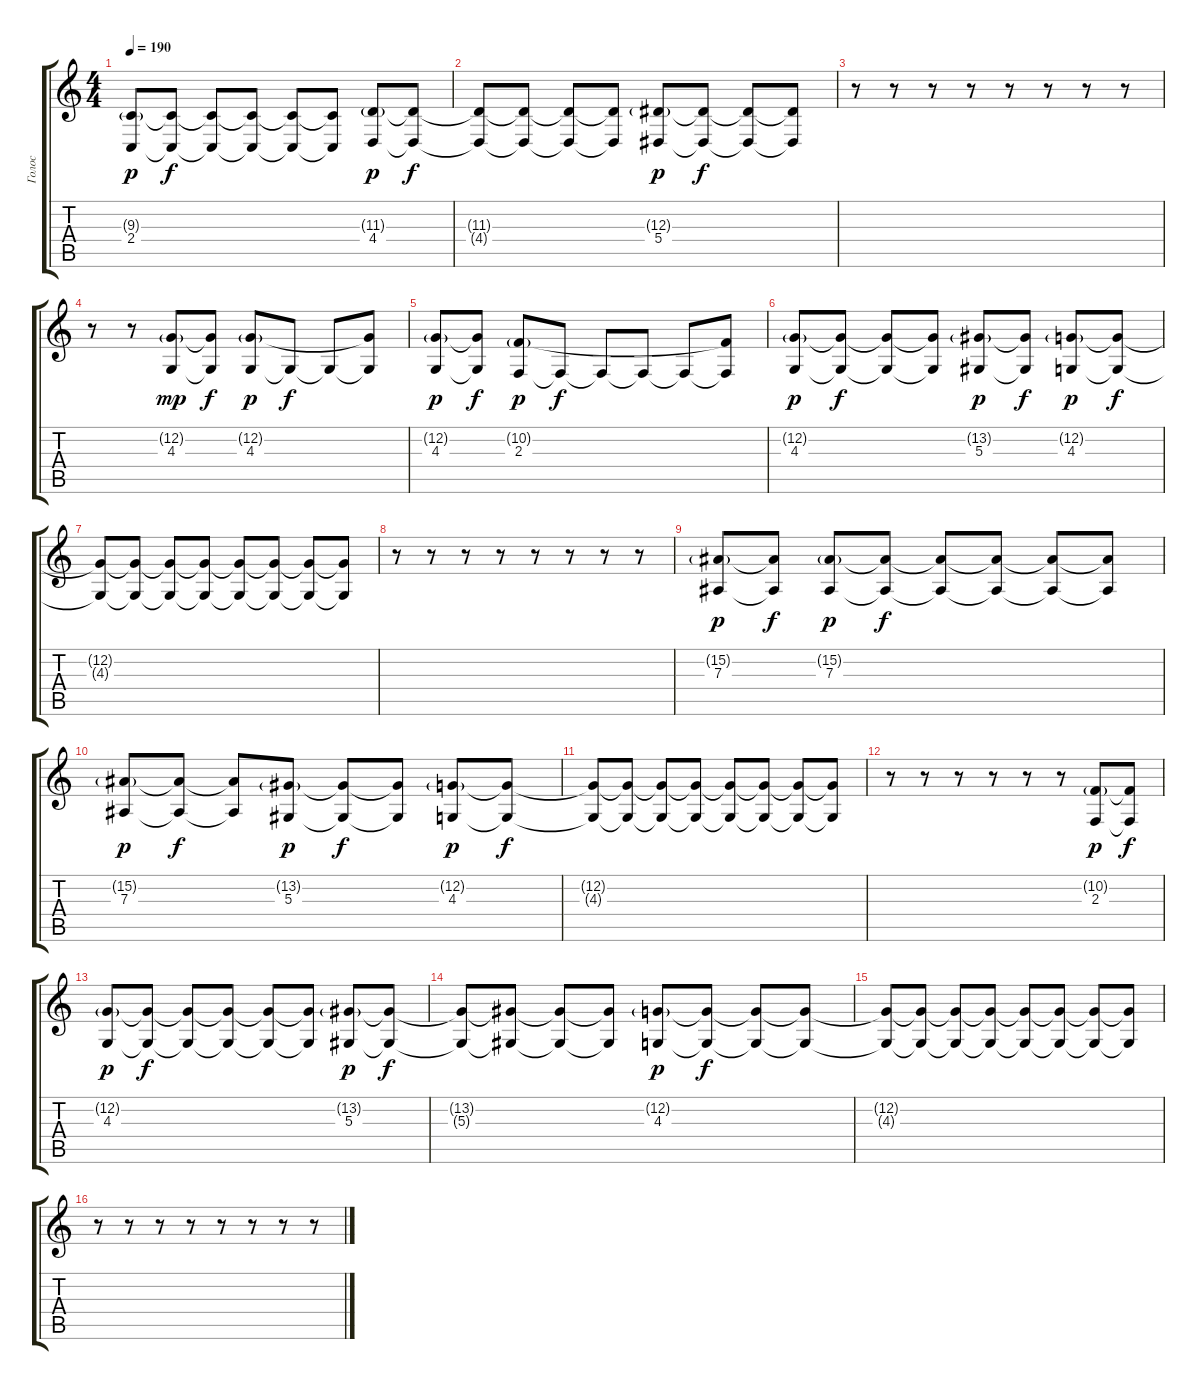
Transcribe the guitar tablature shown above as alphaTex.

\track ("Голос" "Голос") {instrument baritonesax}
\staff {score tabs}
\tuning (C4 G3 Eb3 Bb2 F2 C2) {hide}
\ts (4 4)
\tempo 190
\clef g2
\ks c
(9.3{g} 2.4).8{dy p} (9.3{t} 2.4{t}).8{dy f} (9.3{t} 2.4{t}).8 (9.3{t} 2.4{t}).8 (9.3{t} 2.4{t}).8 (9.3{t} 2.4{t}).8 (11.3{g} 4.4).8{dy p} (11.3{t} 4.4{t}).8{dy f} |
(11.3{t} 4.4{t}).8 (11.3{t} 4.4{t}).8 (11.3{t} 4.4{t}).8 (11.3{t} 4.4{t}).8 (12.3{g} 5.4).8{dy p} (12.3{t} 5.4{t}).8{dy f} (12.3{t} 5.4{t}).8 (12.3{t} 5.4{t}).8 |
r.8 r.8 r.8 r.8 r.8 r.8 r.8 r.8 |
r.8 r.8 (12.2{g} 4.3).8{dy mp} (12.2{t} 4.3{t}).8{dy f} (12.2{g} 4.3).8{dy p} 4.3{t}.8{dy f} 4.3{t}.8 (12.2{t} 4.3{t}).8 |
(12.2{g} 4.3).8{dy p} (12.2{t} 4.3{t}).8{dy f} (10.2{g} 2.3).8{dy p} 2.3{t}.8{dy f} 2.3{t}.8 2.3{t}.8 2.3{t}.8 (10.2{t} 2.3{t}).8 |
(12.2{g} 4.3).8{dy p} (12.2{t} 4.3{t}).8{dy f} (12.2{t} 4.3{t}).8 (12.2{t} 4.3{t}).8 (13.2{g} 5.3).8{dy p} (13.2{t} 5.3{t}).8{dy f} (12.2{g} 4.3).8{dy p} (12.2{t} 4.3{t}).8{dy f} |
(12.2{t} 4.3{t}).8 (12.2{t} 4.3{t}).8 (12.2{t} 4.3{t}).8 (12.2{t} 4.3{t}).8 (12.2{t} 4.3{t}).8 (12.2{t} 4.3{t}).8 (12.2{t} 4.3{t}).8 (12.2{t} 4.3{t}).8 |
r.8 r.8 r.8 r.8 r.8 r.8 r.8 r.8 |
(15.2{g} 7.3).8{dy p} (15.2{t} 7.3{t}).8{dy f} (15.2{g} 7.3).8{dy p} (15.2{t} 7.3{t}).8{dy f} (15.2{t} 7.3{t}).8 (15.2{t} 7.3{t}).8 (15.2{t} 7.3{t}).8 (15.2{t} 7.3{t}).8 |
(15.2{g} 7.3).8{dy p} (15.2{t} 7.3{t}).8{dy f} (15.2{t} 7.3{t}).8 (13.2{g} 5.3).8{dy p} (13.2{t} 5.3{t}).8{dy f} (13.2{t} 5.3{t}).8 (12.2{g} 4.3).8{dy p} (12.2{t} 4.3{t}).8{dy f} |
(12.2{t} 4.3{t}).8 (12.2{t} 4.3{t}).8 (12.2{t} 4.3{t}).8 (12.2{t} 4.3{t}).8 (12.2{t} 4.3{t}).8 (12.2{t} 4.3{t}).8 (12.2{t} 4.3{t}).8 (12.2{t} 4.3{t}).8 |
r.8 r.8 r.8 r.8 r.8 r.8 (10.2{g} 2.3).8{dy p} (10.2{t} 2.3{t}).8{dy f} |
(12.2{g} 4.3).8{dy p} (12.2{t} 4.3{t}).8{dy f} (12.2{t} 4.3{t}).8 (12.2{t} 4.3{t}).8 (12.2{t} 4.3{t}).8 (12.2{t} 4.3{t}).8 (13.2{g} 5.3).8{dy p} (13.2{t} 5.3{t}).8{dy f} |
(13.2{t} 5.3{t}).8 (13.2{t} 5.3{t}).8 (13.2{t} 5.3{t}).8 (13.2{t} 5.3{t}).8 (12.2{g} 4.3).8{dy p} (12.2{t} 4.3{t}).8{dy f} (12.2{t} 4.3{t}).8 (12.2{t} 4.3{t}).8 |
(12.2{t} 4.3{t}).8 (12.2{t} 4.3{t}).8 (12.2{t} 4.3{t}).8 (12.2{t} 4.3{t}).8 (12.2{t} 4.3{t}).8 (12.2{t} 4.3{t}).8 (12.2{t} 4.3{t}).8 (12.2{t} 4.3{t}).8 |
r.8 r.8 r.8 r.8 r.8 r.8 r.8 r.8
